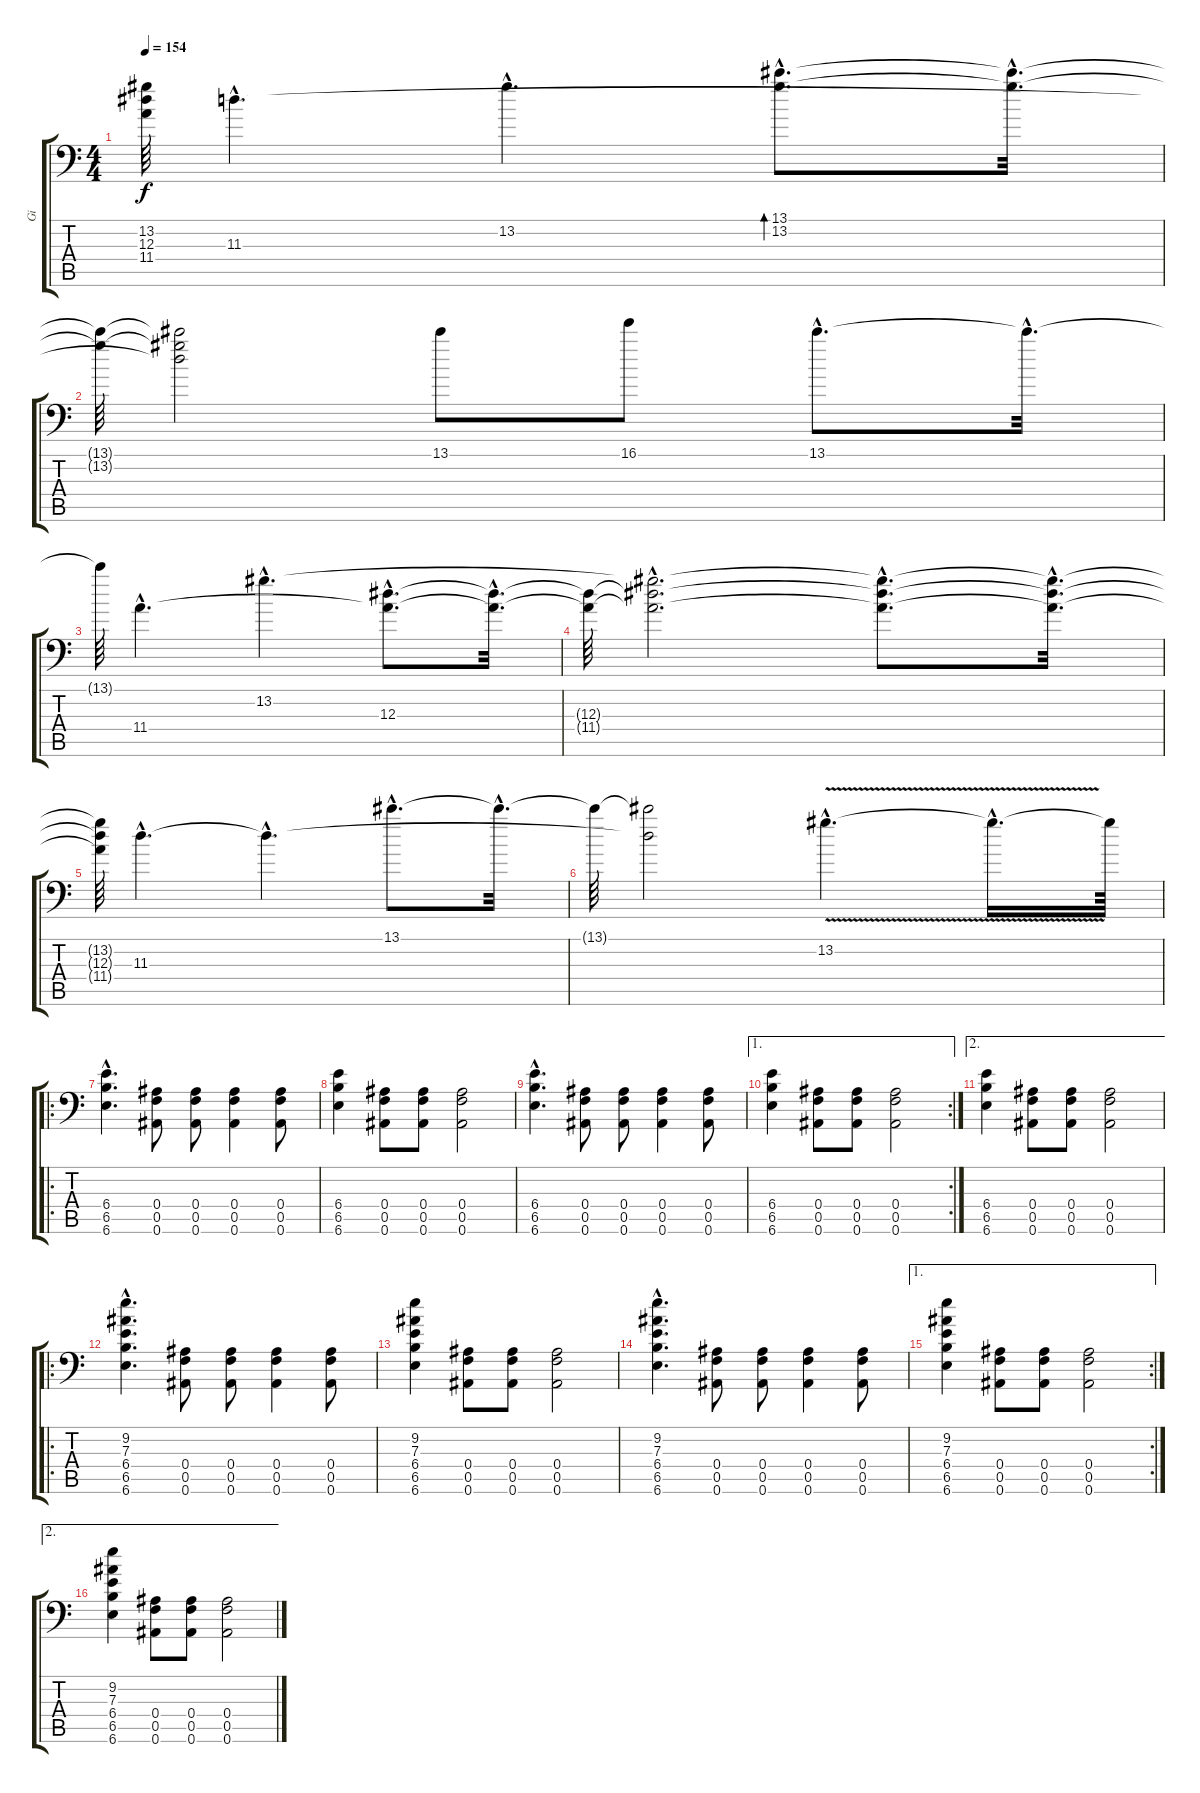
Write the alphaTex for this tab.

\track ("Gi" "Gi") {instrument electricguitarjazz}
\staff {score tabs}
\tuning (C4 G3 Eb3 Bb2 F2 Bb1) {hide}
\ts (4 4)
\tempo 154
\clef f4
\ks c
(13.2{t} 12.3{t} 11.4{t}).64{dy f} 11.3{hac}.4{d} 13.2{hac}.4{d} (13.1{hac} 13.2{hac}).8{d bd 240} (13.1{hac t} 13.2{hac t}).32{d} |
(13.1{t} 13.2{t}).64 (13.1{t} 13.2{t} 11.3{t}).2 13.1.8 16.1.8 13.1{hac}.8{d} 13.1{hac t}.32{d} |
13.1{t}.64 11.4{hac}.4{d} 13.2{hac}.4{d} (12.3{hac} 11.4{hac t}).8{d} (12.3{hac t} 11.4{hac t}).32{d} |
(12.3{t} 11.4{t}).64 (13.2{hac t} 12.3{hac t} 11.4{hac t}).2{d} (13.2{hac t} 12.3{hac t} 11.4{hac t}).8{d} (13.2{hac t} 12.3{hac t} 11.4{hac t}).32{d} |
(13.2{t} 12.3{t} 11.4{t}).64 11.3{hac}.4{d} 11.3{hac t}.4{d} 13.1{hac}.8{d} 13.1{hac t}.32{d} |
13.1{t}.64 (13.1{t} 11.3{t}).2 13.2{v hac}.4{d} 13.2{hac t}.16{d} 13.2{t}.64 |
\ro
(6.4{hac} 6.5{hac} 6.6{hac}).4{d volume 13 instrument overdrivenguitar} (0.4 0.5 0.6).8 (0.4 0.5 0.6).8 (0.4 0.5 0.6).4 (0.4 0.5 0.6).8 |
(6.4 6.5 6.6).4 (0.4 0.5 0.6).8 (0.4 0.5 0.6).8 (0.4 0.5 0.6).2 |
(6.4{hac} 6.5{hac} 6.6{hac}).4{d} (0.4 0.5 0.6).8 (0.4 0.5 0.6).8 (0.4 0.5 0.6).4 (0.4 0.5 0.6).8 |
\ae 1
\rc 2
(6.4 6.5 6.6).4 (0.4 0.5 0.6).8 (0.4 0.5 0.6).8 (0.4 0.5 0.6).2 |
\ae 2
(6.4 6.5 6.6).4 (0.4 0.5 0.6).8 (0.4 0.5 0.6).8 (0.4 0.5 0.6).2 |
\ro
(9.2{hac} 7.3{hac} 6.4{hac} 6.5{hac} 6.6{hac}).4{d} (0.4 0.5 0.6).8 (0.4 0.5 0.6).8 (0.4 0.5 0.6).4 (0.4 0.5 0.6).8 |
(9.2 7.3 6.4 6.5 6.6).4 (0.4 0.5 0.6).8 (0.4 0.5 0.6).8 (0.4 0.5 0.6).2 |
(9.2{hac} 7.3{hac} 6.4{hac} 6.5{hac} 6.6{hac}).4{d} (0.4 0.5 0.6).8 (0.4 0.5 0.6).8 (0.4 0.5 0.6).4 (0.4 0.5 0.6).8 |
\ae 1
\rc 2
(9.2 7.3 6.4 6.5 6.6).4 (0.4 0.5 0.6).8 (0.4 0.5 0.6).8 (0.4 0.5 0.6).2 |
\ae 2
(9.2 7.3 6.4 6.5 6.6).4 (0.4 0.5 0.6).8 (0.4 0.5 0.6).8 (0.4 0.5 0.6).2
